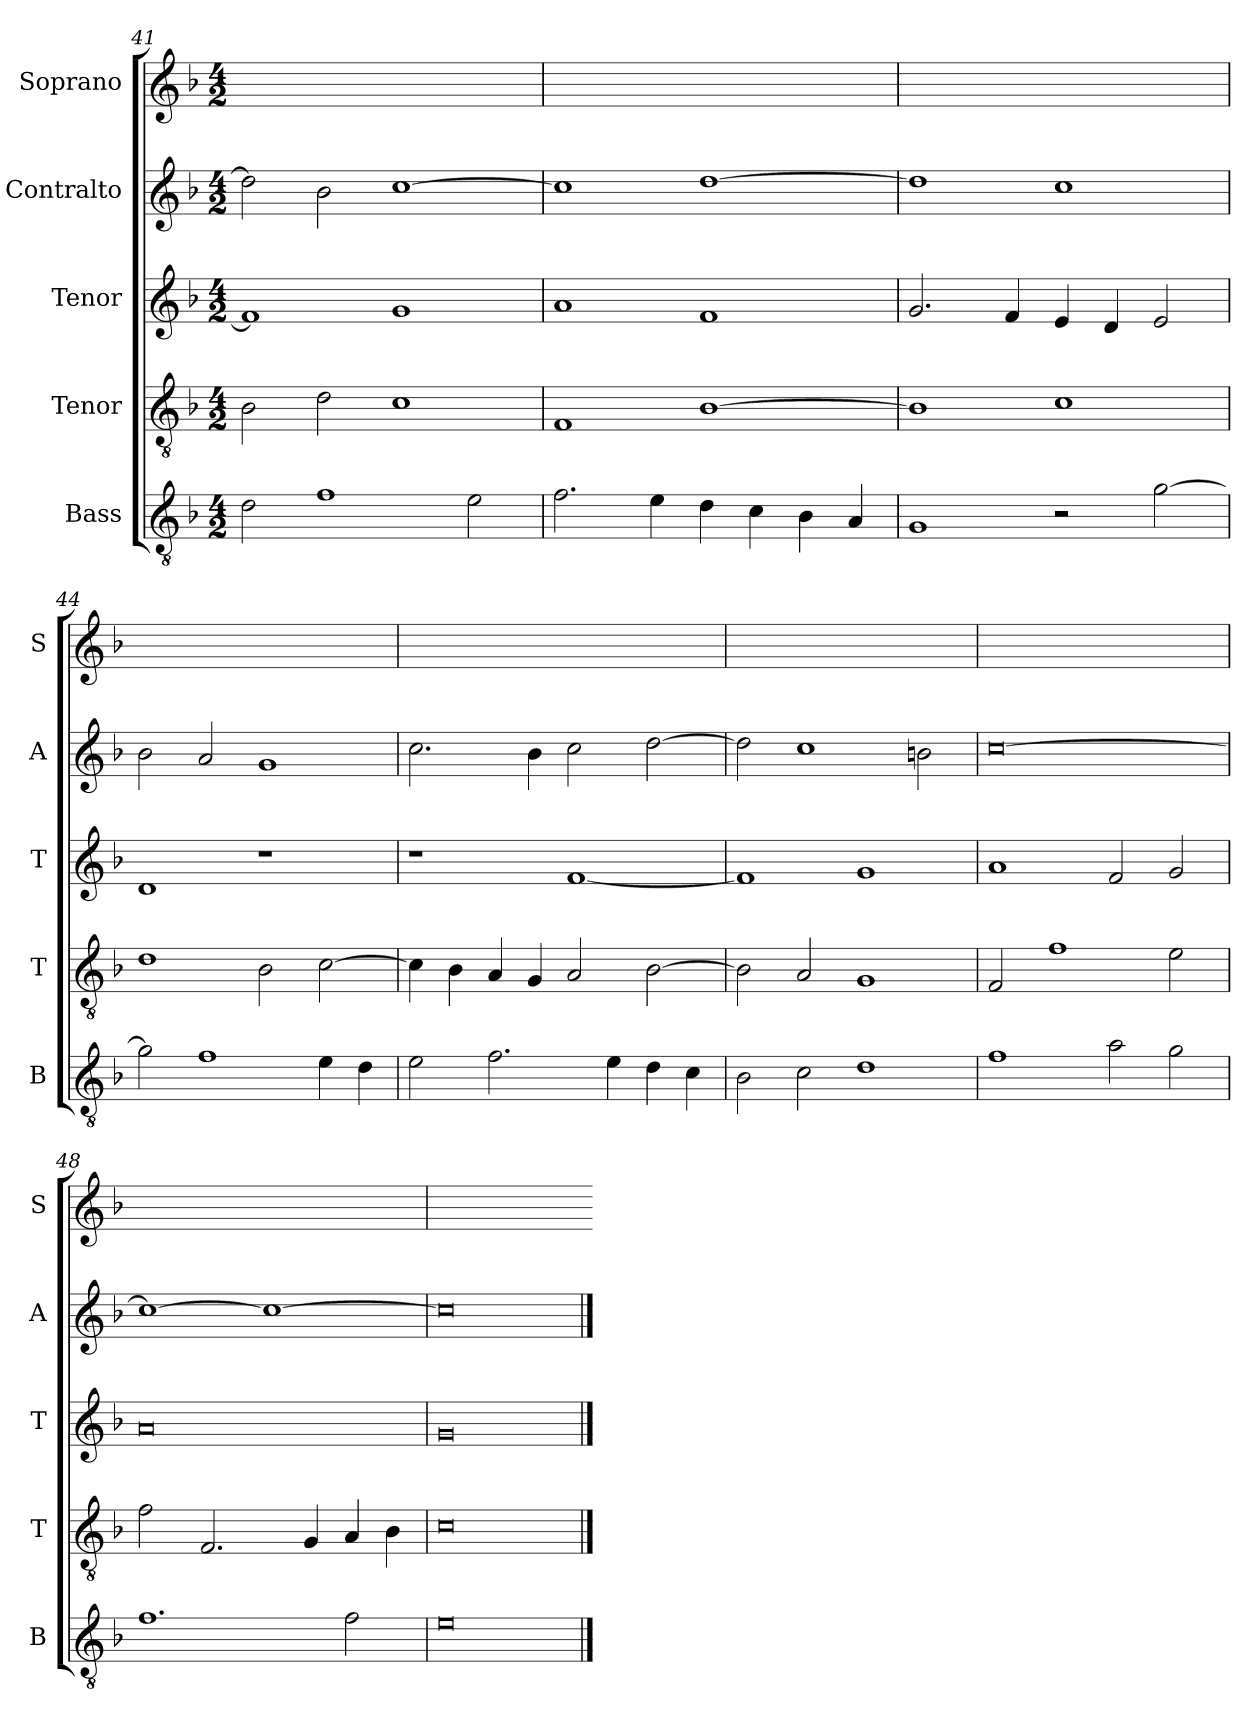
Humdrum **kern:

**kern	**kern	**kern	**kern	**kern
*part5	*part4	*part3	*part2	*part1
*staff5	*staff4	*staff3	*staff2	*staff1
*I"Bass	*I"Tenor	*I"Tenor	*I"Contralto	*I"Soprano
*I'B	*I'T	*I'T	*I'A	*I'S
*clefGv2	*clefGv2	*clefG2	*clefG2	*clefG2
*k[b-]	*k[b-]	*k[b-]	*k[b-]	*k[b-]
*F:ion	*F:ion	*F:ion	*F:ion	*F:ion
*M4/2	*M4/2	*M4/2	*M4/2	*M4/2
=41	=41	=41	=41	=41
2d	2B-	1f]	2dd]	0ryy
1f	2d	.	2b-	.
.	1c	1g	[1cc	.
2e	.	.	.	.
=42	=42	=42	=42	=42
2.f	1F	1a	1cc]	0ryy
4e	.	.	.	.
4d	[1B-	1f	[1dd	.
4c	.	.	.	.
4B-	.	.	.	.
4A	.	.	.	.
=43	=43	=43	=43	=43
1G	1B-]	2.g	1dd]	0ryy
.	.	4f	.	.
2r	1c	4e	1cc	.
.	.	4d	.	.
[2g	.	2e	.	.
=44	=44	=44	=44	=44
2g]	1d	1d	2b-	0ryy
1f	.	.	2a	.
.	2B-	1r	1g	.
4e	[2c	.	.	.
4d	.	.	.	.
=45	=45	=45	=45	=45
2e	4c]	1r	2.cc	0ryy
.	4B-	.	.	.
2.f	4A	.	.	.
.	4G	.	4b-	.
.	2A	[1f	2cc	.
4e	.	.	.	.
4d	[2B-	.	[2dd	.
4c	.	.	.	.
=46	=46	=46	=46	=46
2B-	2B-]	1f]	2dd]	0ryy
2c	2A	.	1cc	.
1d	1G	1g	.	.
.	.	.	2bn	.
=47	=47	=47	=47	=47
1f	2F	1a	[0cc	0ryy
.	1f	.	.	.
2a	.	2f	.	.
2g	2e	2g	.	.
=48	=48	=48	=48	=48
1.f	2f	0a	1cc_	0ryy
.	2.F	.	.	.
.	.	.	1cc_	.
.	4G	.	.	.
2f	4A	.	.	.
.	4B-	.	.	.
=49	=49	=49	=49	=49
0e	0c	0g	0cc]	0ryy
==	==	==	==	=
*-	*-	*-	*-	*-
